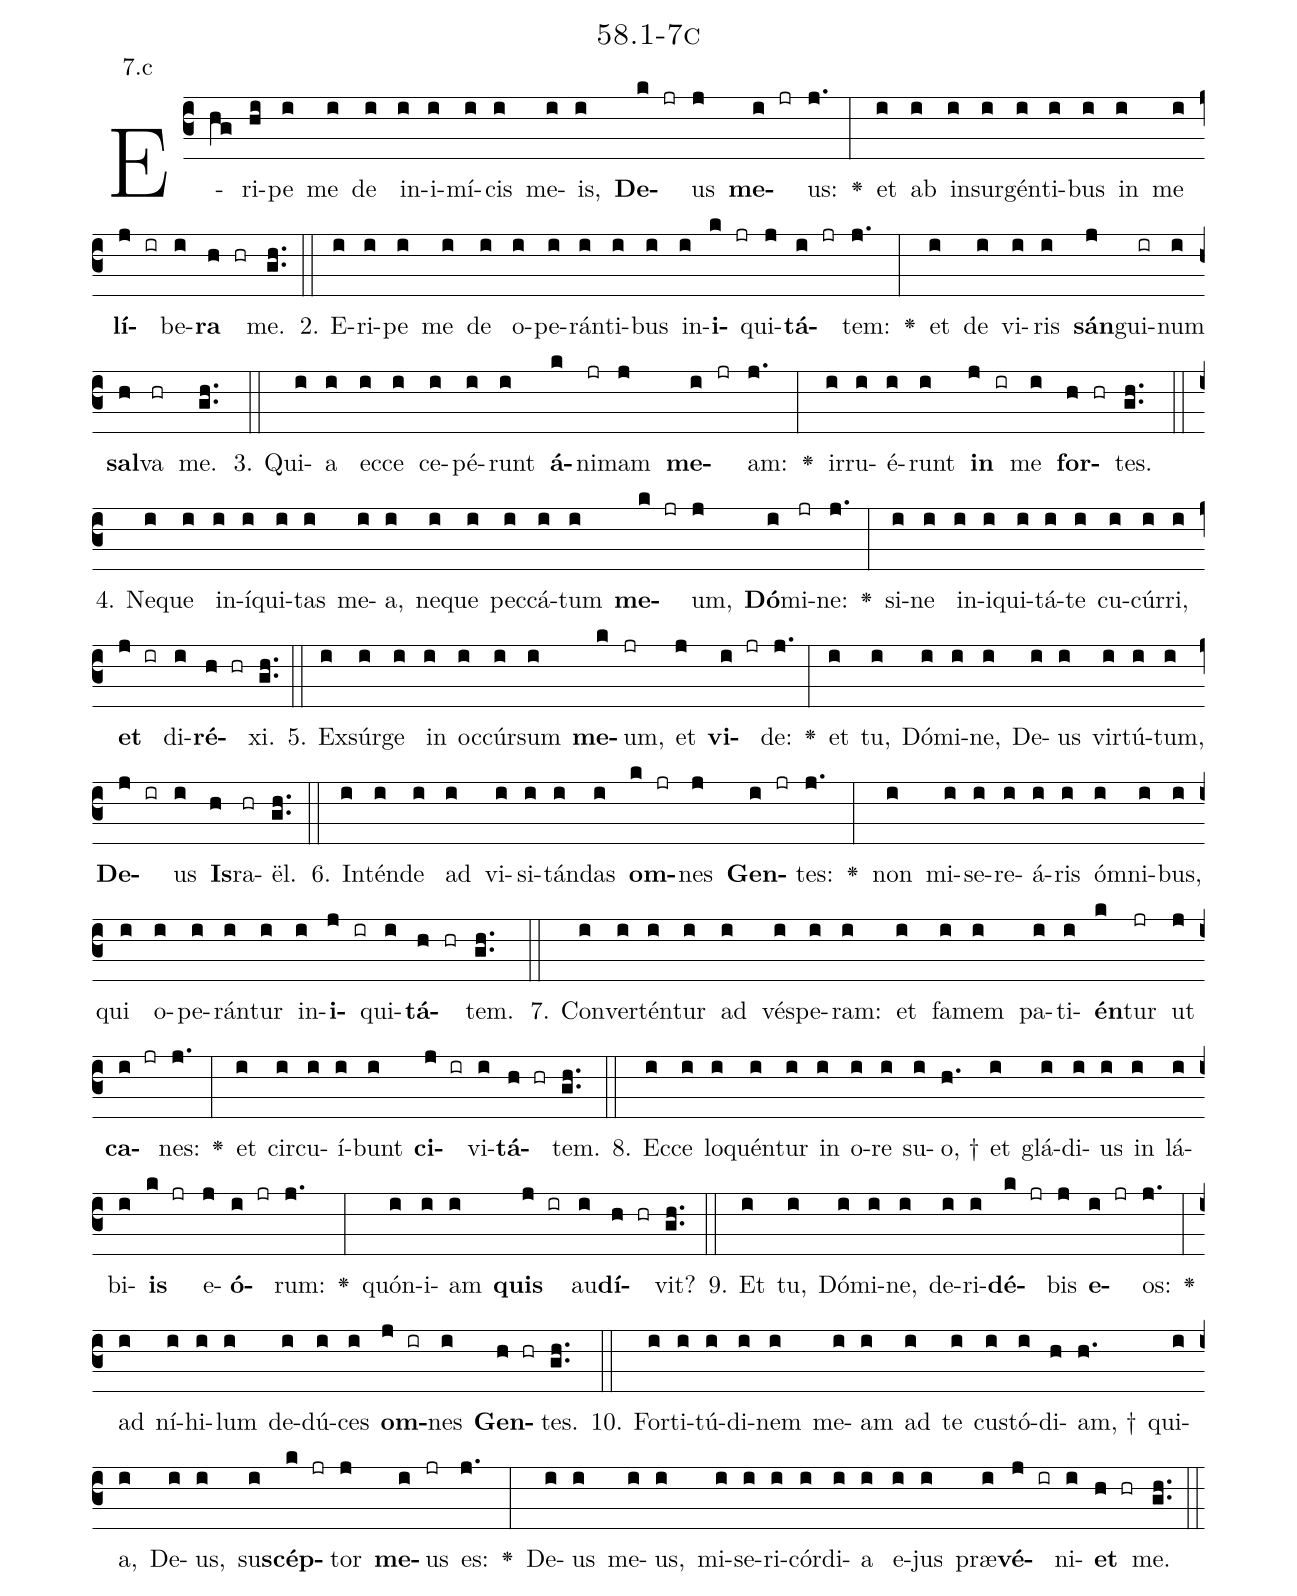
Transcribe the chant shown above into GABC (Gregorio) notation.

name: 58.1-7c;
annotation: 7.c;
%%
(c3)E(hg)ri(hi)pe(i) me(i) de(i) in(i)i(i)mí(i)cis(i) me(i)is,(i) <b>De</b>(k jr)us(j) <b>me</b>(i jr)us:(j.) <v>\greheightstar</v>(:) et(i) ab(i) in(i)sur(i)gén(i)ti(i)bus(i) in(i) me(i) <b>lí</b>(j ir)be(i)<b>ra</b>(h hr) me.(gh..) (::)
2. E(i)ri(i)pe(i) me(i) de(i) o(i)pe(i)rán(i)ti(i)bus(i) in(i)<b>i</b>(k jr)qui(j)<b>tá</b>(i jr)tem:(j.) <v>\greheightstar</v>(:) et(i) de(i) vi(i)ris(i) <b>sán</b>(j)gui(ir)num(i) <b>sal</b>(h)va(hr) me.(gh..) (::)
3. Qui(i)a(i) ec(i)ce(i) ce(i)pé(i)runt(i) <b>á</b>(k)ni(jr)mam(j) <b>me</b>(i jr)am:(j.) <v>\greheightstar</v>(:) ir(i)ru(i)é(i)runt(i) <b>in</b>(j ir) me(i) <b>for</b>(h hr)tes.(gh..) (::)
4. Ne(i)que(i) in(i)í(i)qui(i)tas(i) me(i)a,(i) ne(i)que(i) pec(i)cá(i)tum(i) <b>me</b>(k jr)um,(j) <b>Dó</b>(i)mi(jr)ne:(j.) <v>\greheightstar</v>(:) si(i)ne(i) in(i)i(i)qui(i)tá(i)te(i) cu(i)cúr(i)ri,(i) <b>et</b>(j ir) di(i)<b>ré</b>(h hr)xi.(gh..) (::)
5. Ex(i)súr(i)ge(i) in(i) oc(i)cúr(i)sum(i) <b>me</b>(k)um,(jr) et(j) <b>vi</b>(i jr)de:(j.) <v>\greheightstar</v>(:) et(i) tu,(i) Dó(i)mi(i)ne,(i) De(i)us(i) vir(i)tú(i)tum,(i) <b>De</b>(j ir)us(i) <b>Is</b>(h)ra(hr)ël.(gh..) (::)
6. In(i)tén(i)de(i) ad(i) vi(i)si(i)tán(i)das(i) <b>om</b>(k jr)nes(j) <b>Gen</b>(i jr)tes:(j.) <v>\greheightstar</v>(:) non(i) mi(i)se(i)re(i)á(i)ris(i) óm(i)ni(i)bus,(i) qui(i) o(i)pe(i)rán(i)tur(i) in(i)<b>i</b>(j ir)qui(i)<b>tá</b>(h hr)tem.(gh..) (::)
7. Con(i)ver(i)tén(i)tur(i) ad(i) vés(i)pe(i)ram:(i) et(i) fa(i)mem(i) pa(i)ti(i)<b>én</b>(k)tur(jr) ut(j) <b>ca</b>(i jr)nes:(j.) <v>\greheightstar</v>(:) et(i) cir(i)cu(i)í(i)bunt(i) <b>ci</b>(j ir)vi(i)<b>tá</b>(h hr)tem.(gh..) (::)
8. Ec(i)ce(i) lo(i)quén(i)tur(i) in(i) o(i)re(i) su(i)o, †(h.) et(i) glá(i)di(i)us(i) in(i) lá(i)bi(i)<b>is</b>(k jr) e(j)<b>ó</b>(i jr)rum:(j.) <v>\greheightstar</v>(:) quón(i)i(i)am(i) <b>quis</b>(j ir) au(i)<b>dí</b>(h hr)vit?(gh..) (::)
9. Et(i) tu,(i) Dó(i)mi(i)ne,(i) de(i)ri(i)<b>dé</b>(k jr)bis(j) <b>e</b>(i jr)os:(j.) <v>\greheightstar</v>(:) ad(i) ní(i)hi(i)lum(i) de(i)dú(i)ces(i) <b>om</b>(j ir)nes(i) <b>Gen</b>(h hr)tes.(gh..) (::)
10. For(i)ti(i)tú(i)di(i)nem(i) me(i)am(i) ad(i) te(i) cus(i)tó(i)di(h)am, †(h.) qui(i)a,(i) De(i)us,(i) su(i)<b>scép</b>(k jr)tor(j) <b>me</b>(i)us(jr) es:(j.) <v>\greheightstar</v>(:) De(i)us(i) me(i)us,(i) mi(i)se(i)ri(i)cór(i)di(i)a(i) e(i)jus(i) præ(i)<b>vé</b>(j ir)ni(i)<b>et</b>(h hr) me.(gh..) (::)
